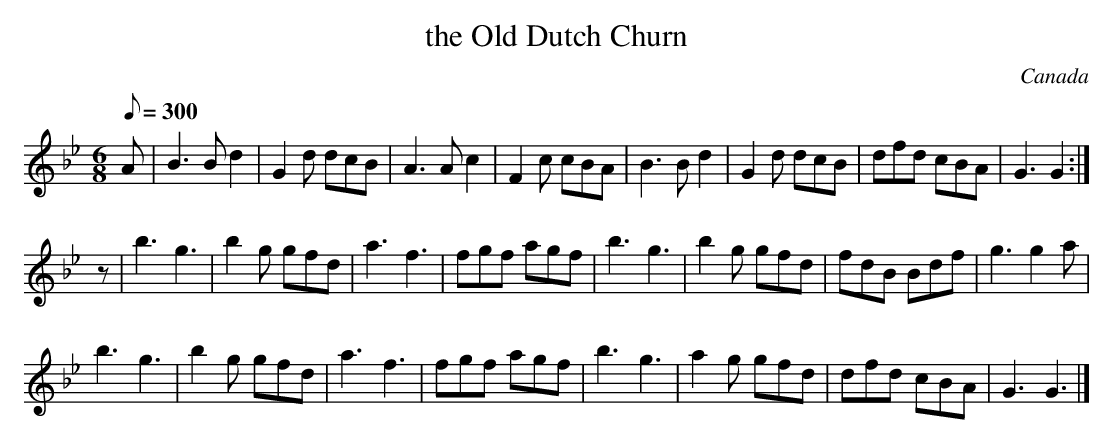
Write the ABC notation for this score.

X:1
T:the Old Dutch Churn
O:Canada
M:6/8
Q:1/8=300
K:Gm
A| \
B3 Bd2 | G2d dcB | A3 Ac2 | F2c cBA | \
B3 Bd2 | G2d dcB | dfd cBA| G3 G2 :|
z| \
b3 g3 | b2g gfd | a3 f3 | fgf agf | \
b3 g3 | b2g gfd | fdB Bdf | g3 g2a |
b3 g3 | b2g gfd | a3 f3 | fgf agf |\
b3 g3 | a2g gfd | dfd cBA | G3 G3|]
